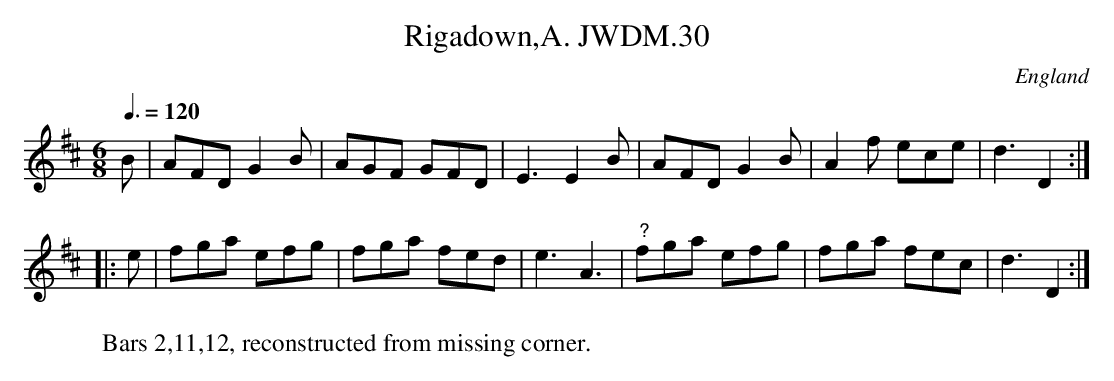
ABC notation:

X:1
T:Rigadown,A. JWDM.30
M:6/8
L:1/8
Q:3/8=120
O:England
K:D major
B|AFD G2 B|AGF GFD|E3E2B|AFD G2B|A2f ece|d3 D2:|!
|:e|fga efg|fga fed|e3A3|"?"fga efg|fga fec|d3D2:|
W:Bars 2,11,12, reconstructed from missing corner.
